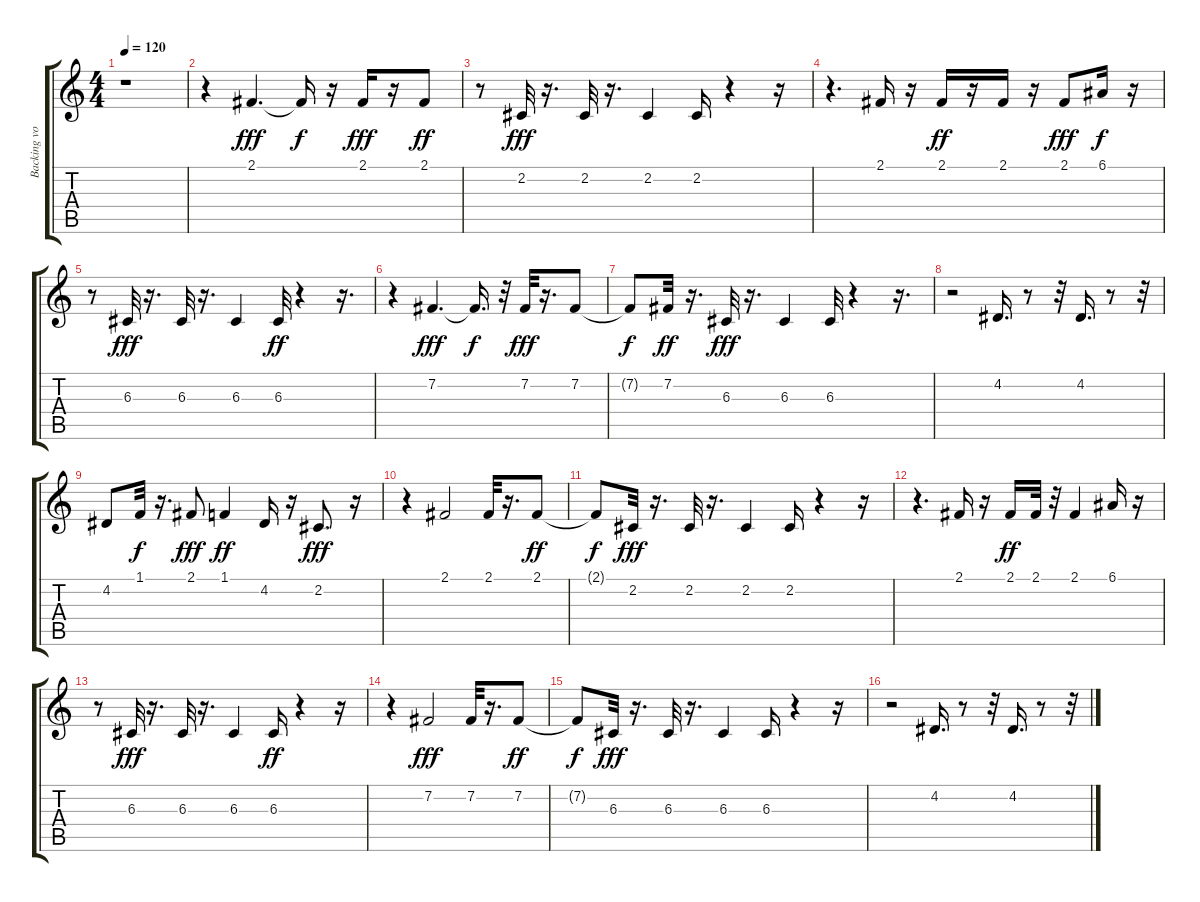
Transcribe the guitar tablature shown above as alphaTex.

\track ("Backing vocals" "Backing vo") {instrument altosax}
\staff {score tabs}
\tuning (E4 B3 G3 D3 A2 E2) {hide}
\ts (4 4)
\tempo 120
\clef g2
\ks c
r.1{dy f} |
r.4 2.1.4{d dy fff} 2.1{t}.16{dy f} r.16 2.1.16{dy fff} r.16 2.1.8{dy ff} |
r.8 2.2.32{dy fff} r.16{d} 2.2.32 r.16{d} 2.2.4 2.2.16 r.4 r.16 |
r.4{d} 2.1.16 r.16 2.1.16{dy ff} r.16 2.1.16 r.16 2.1.8{dy fff} 6.1.16{dy f} r.16 |
r.8 6.3.32{dy fff} r.16{d} 6.3.32 r.16{d} 6.3.4 6.3.32{dy ff} r.4 r.16{d} |
r.4 7.2.4{d dy fff} 7.2{t}.16{d dy f} r.32 7.2.32{dy fff} r.16{d} 7.2.8 |
7.2{t}.8{dy f} 7.2.32{dy ff} r.16{d} 6.3.32{dy fff} r.16{d} 6.3.4 6.3.32 r.4 r.16{d} |
r.2 4.2.16{d} r.8 r.32 4.2.16{d} r.8 r.32 |
4.2.8 1.1.32{dy f} r.16{d} 2.1.8{dy fff} 1.1.4{dy ff} 4.2.16 r.16 2.2.8{d dy fff} r.16 |
r.4 2.1.2 2.1.32 r.16{d} 2.1.8{dy ff} |
2.1{t}.8{dy f} 2.2.32{dy fff} r.16{d} 2.2.32 r.16{d} 2.2.4 2.2.16 r.4 r.16 |
r.4{d} 2.1.16 r.16 2.1.16{dy ff} 2.1.32 r.32 2.1.4 6.1.16 r.16 |
r.8 6.3.32{dy fff} r.16{d} 6.3.32 r.16{d} 6.3.4 6.3.16{dy ff} r.4 r.16 |
r.4 7.2.2{dy fff} 7.2.32 r.16{d} 7.2.8{dy ff} |
7.2{t}.8{dy f} 6.3.32{dy fff} r.16{d} 6.3.32 r.16{d} 6.3.4 6.3.16 r.4 r.16 |
r.2 4.2.16{d} r.8 r.32 4.2.16{d} r.8 r.32
